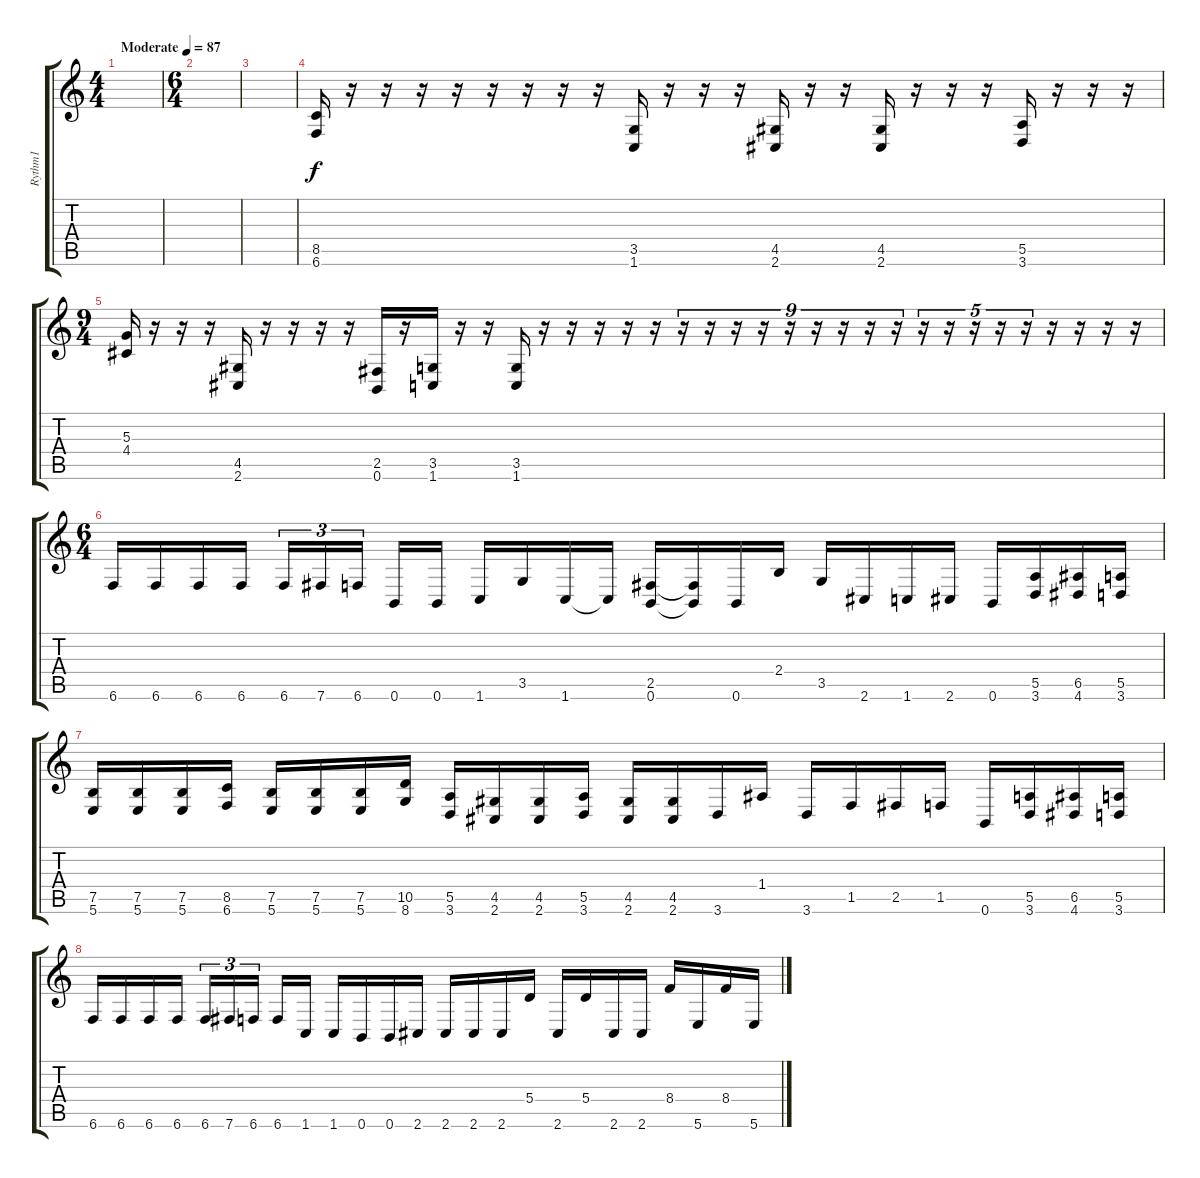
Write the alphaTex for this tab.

\track ("Rythm1" "Rythm1") {instrument distortionguitar}
\staff {score tabs}
\tuning (B3 Gb3 D3 A2 E2 B1) {hide}
\ts (4 4)
\tempo (87 "Moderate")
\clef g2
\ks c
|
\ts (6 4)
|
|
(8.5 6.6).16 r.16 r.16 r.16 r.16 r.16 r.16 r.16 r.16 (3.5 1.6).16 r.16 r.16 r.16 (4.5 2.6).16 r.16 r.16 (4.5 2.6).16 r.16 r.16 r.16 (5.5 3.6).16 r.16 r.16 r.16 |
\ts (9 4)
(5.3 4.4).16 r.16 r.16 r.16 (4.5 2.6).16 r.16 r.16 r.16 r.16 (2.5 0.6).16 r.16 (3.5 1.6).16 r.16 r.16 (3.5 1.6).16 r.16 r.16 r.16 r.16 r.16 r.16{tu (9 8)} r.16{tu (9 8)} r.16{tu (9 8)} r.16{tu (9 8)} r.16{tu (9 8)} r.16{tu (9 8)} r.16{tu (9 8)} r.16{tu (9 8)} r.16{tu (9 8)} r.16{tu (5 4)} r.16{tu (5 4)} r.16{tu (5 4)} r.16{tu (5 4)} r.16{tu (5 4)} r.16 r.16 r.16 r.16 |
\ts (6 4)
6.6.16 6.6.16 6.6.16 6.6.16{beam splitsecondary} 6.6.16{tu (3 2)} 7.6.16{tu (3 2)} 6.6.16{tu (3 2) beam splitsecondary} 0.6.16 0.6.16 1.6.16 3.5.16 1.6.16 1.6{t}.16 (2.5 0.6).16 (2.5{t} 0.6{t}).16 0.6.16 2.4.16 3.5.16 2.6.16 1.6.16 2.6.16 0.6.16 (5.5 3.6).16 (6.5 4.6).16 (5.5 3.6).16 |
(7.5 5.6).16 (7.5 5.6).16 (7.5 5.6).16 (8.5 6.6).16 (7.5 5.6).16 (7.5 5.6).16 (7.5 5.6).16 (10.5 8.6).16 (5.5 3.6).16 (4.5 2.6).16 (4.5 2.6).16 (5.5 3.6).16 (4.5 2.6).16 (4.5 2.6).16 3.6.16 1.4.16 3.6.16 1.5.16 2.5.16 1.5.16 0.6.16 (5.5 3.6).16 (6.5 4.6).16 (5.5 3.6).16 |
6.6.16 6.6.16 6.6.16 6.6.16{beam splitsecondary} 6.6.16{tu (3 2)} 7.6.16{tu (3 2)} 6.6.16{tu (3 2) beam splitsecondary} 6.6.16 1.6.16 1.6.16 0.6.16 0.6.16 2.6.16 2.6.16 2.6.16 2.6.16 5.4.16 2.6.16 5.4.16 2.6.16 2.6.16 8.4.16 5.6.16 8.4.16 5.6.16
